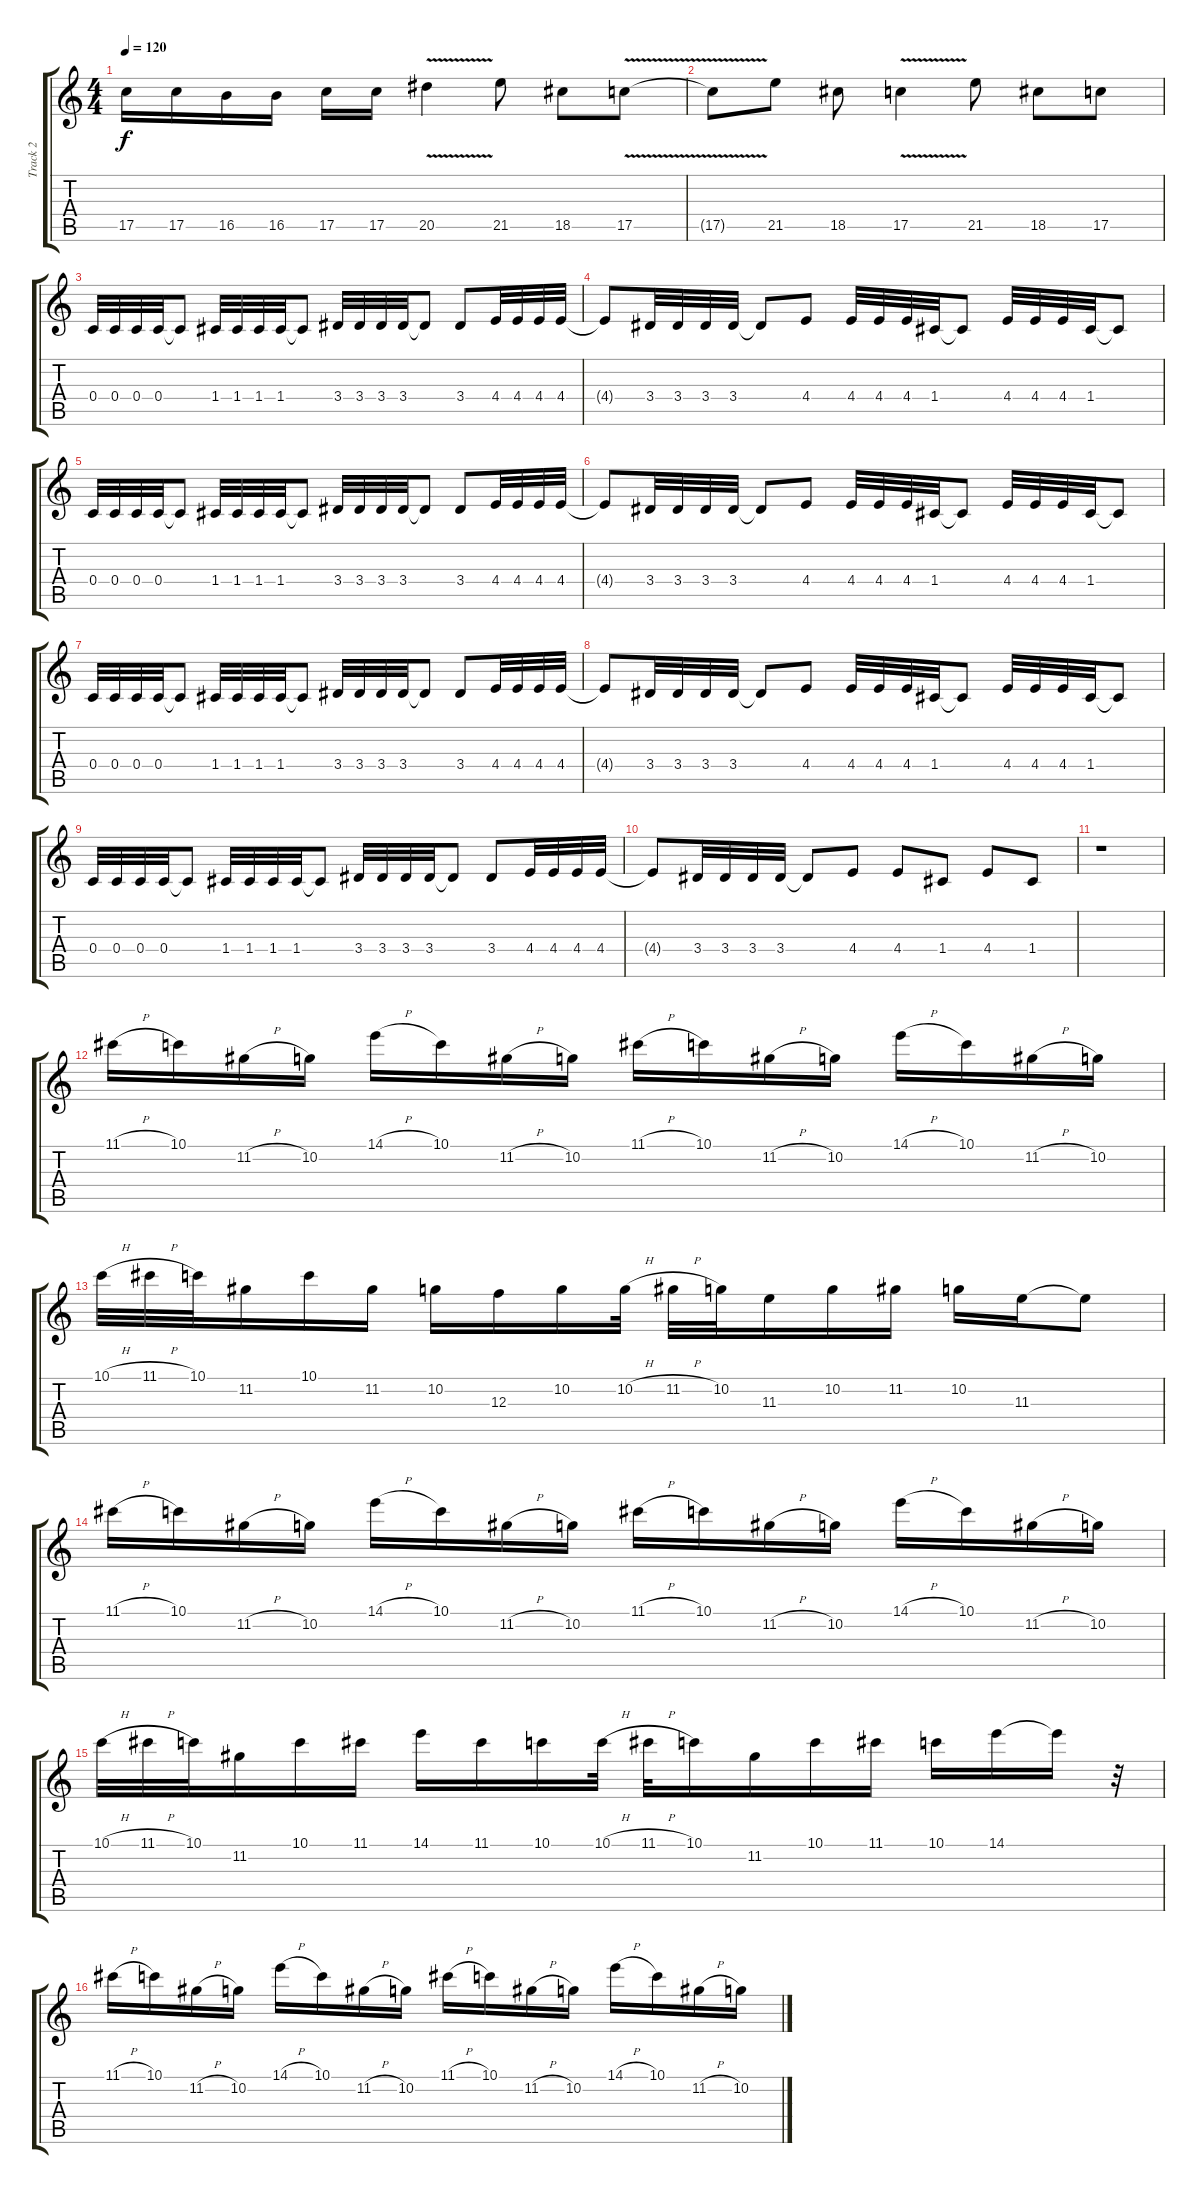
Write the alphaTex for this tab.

\track ("Track 2" "Track 2") {instrument distortionguitar}
\staff {score tabs}
\tuning (D4 A3 F3 C3 G2 C2) {hide}
\ts (4 4)
\tempo 120
\clef g2
\ks c
17.5.16{dy f} 17.5.16 16.5.16 16.5.16 17.5.16 17.5.16 20.5{v}.4 21.5.8 18.5.8 17.5{v}.8 |
17.5{t}.8 21.5.8 18.5.8 17.5{v}.4 21.5.8 18.5.8 17.5.8 |
0.4.32 0.4.32 0.4.32 0.4.32 0.4{t}.8 1.4.32 1.4.32 1.4.32 1.4.32 1.4{t}.8 3.4.32 3.4.32 3.4.32 3.4.32 3.4{t}.8 3.4.8 4.4.32 4.4.32 4.4.32 4.4.32 |
4.4{t}.8 3.4.32 3.4.32 3.4.32 3.4.32 3.4{t}.8 4.4.8 4.4.32 4.4.32 4.4.32 1.4.32 1.4{t}.8 4.4.32 4.4.32 4.4.32 1.4.32 1.4{t}.8 |
0.4.32 0.4.32 0.4.32 0.4.32 0.4{t}.8 1.4.32 1.4.32 1.4.32 1.4.32 1.4{t}.8 3.4.32 3.4.32 3.4.32 3.4.32 3.4{t}.8 3.4.8 4.4.32 4.4.32 4.4.32 4.4.32 |
4.4{t}.8 3.4.32 3.4.32 3.4.32 3.4.32 3.4{t}.8 4.4.8 4.4.32 4.4.32 4.4.32 1.4.32 1.4{t}.8 4.4.32 4.4.32 4.4.32 1.4.32 1.4{t}.8 |
0.4.32 0.4.32 0.4.32 0.4.32 0.4{t}.8 1.4.32 1.4.32 1.4.32 1.4.32 1.4{t}.8 3.4.32 3.4.32 3.4.32 3.4.32 3.4{t}.8 3.4.8 4.4.32 4.4.32 4.4.32 4.4.32 |
4.4{t}.8 3.4.32 3.4.32 3.4.32 3.4.32 3.4{t}.8 4.4.8 4.4.32 4.4.32 4.4.32 1.4.32 1.4{t}.8 4.4.32 4.4.32 4.4.32 1.4.32 1.4{t}.8 |
0.4.32 0.4.32 0.4.32 0.4.32 0.4{t}.8 1.4.32 1.4.32 1.4.32 1.4.32 1.4{t}.8 3.4.32 3.4.32 3.4.32 3.4.32 3.4{t}.8 3.4.8 4.4.32 4.4.32 4.4.32 4.4.32 |
4.4{t}.8 3.4.32 3.4.32 3.4.32 3.4.32 3.4{t}.8 4.4.8 4.4.8 1.4.8 4.4.8 1.4.8 |
r.1 |
11.1{h}.16 10.1.16 11.2{h}.16 10.2.16 14.1{h}.16 10.1.16 11.2{h}.16 10.2.16 11.1{h}.16 10.1.16 11.2{h}.16 10.2.16 14.1{h}.16 10.1.16 11.2{h}.16 10.2.16 |
10.1{h}.32 11.1{h}.32 10.1.32 11.2.16 10.1.16 11.2.16 10.2.16 12.3.16 10.2.16 10.2{h}.32 11.2{h}.32 10.2.32 11.3.16 10.2.16 11.2.16 10.2.16 11.3.16 11.3{t}.8 |
11.1{h}.16 10.1.16 11.2{h}.16 10.2.16 14.1{h}.16 10.1.16 11.2{h}.16 10.2.16 11.1{h}.16 10.1.16 11.2{h}.16 10.2.16 14.1{h}.16 10.1.16 11.2{h}.16 10.2.16 |
10.1{h}.32 11.1{h}.32 10.1.32 11.2.16 10.1.16 11.1.16 14.1.16 11.1.16 10.1.16 10.1{h}.32 11.1{h}.32 10.1.16 11.2.16 10.1.16 11.1.16 10.1.16 14.1.16 14.1{t}.16 r.32 |
11.1{h}.16 10.1.16 11.2{h}.16 10.2.16 14.1{h}.16 10.1.16 11.2{h}.16 10.2.16 11.1{h}.16 10.1.16 11.2{h}.16 10.2.16 14.1{h}.16 10.1.16 11.2{h}.16 10.2.16
